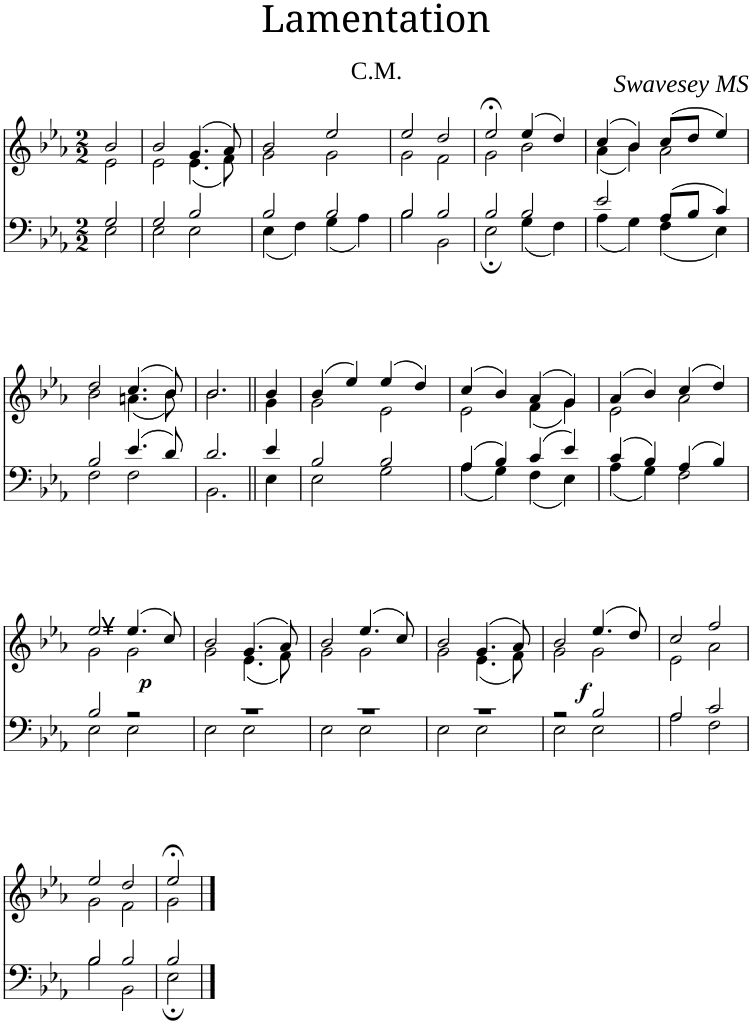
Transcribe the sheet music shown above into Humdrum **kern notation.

**kern	**kern	**dynam
*part1	*part1	*part1
*staff2	*staff1	*staff1/2
*I"Piano	*	*
*I'Pno	*	*
*clefF4	*clefG2	*
*k[b-e-a-]	*k[b-e-a-]	*
*M2/2	*M2/2	*
=1	=1	=1
*^	*^	*
2G/	2E-\	2b-/	2e-\	.
=2	=2	=2	=2	=2
2G/	2E-\	2b-/	2e-\	.
2B-/	2E-\	(4.g/	(4.e-\	.
.	.	8a-/)	8f\)	.
=3	=3	=3	=3	=3
2B-/	4E-\	2b-/	2g\	.
.	4F\	.	.	.
2B-/	4G\	2ee-/	2g\	.
.	4A-\	.	.	.
=4	=4	=4	=4	=4
2B-/	2B-\	2ee-/	2g\	.
2B-/	2BB-\	2dd/	2f\	.
=5	=5	=5	=5	=5
2B-/	2E-;\	2ee-;</	2g\	.
2B-/	4G\	(4ee-/	2b-\	.
.	4F\	4dd/)	.	.
=6	=6	=6	=6	=6
2e-/	4A-\	(4cc/	(4a-\	.
.	4G\	4b-/)	4b-\)	.
8A-/L	4F\	(8cc/L	2a-\	.
8B-/J	.	8dd/J	.	.
4c/	4E-\	4ee-/)	.	.
!!LO:LB:g=z	!!
=7	=7	=7	=7	=7
2B-/	2F\	2dd/	2b-\	.
4.e-/	2F\	(4.cc/	(4.an\	.
8d/	.	8b-/)	8b-\)	.
=8	=8	=8	=8	=8
2.d/	2.BB-\	2.b-/	2.b-\	.
=9||	=9||	=9||	=9||	=9||
4e-/	4E-\	4b-/	4g\	.
=10	=10	=10	=10	=10
2B-/	2E-\	(4b-/	2g\	.
.	.	4ee-/)	.	.
2B-/	2G\	(4ee-/	2e-\	.
.	.	4dd/)	.	.
=11	=11	=11	=11	=11
4A-/	4A-\	(4cc/	2e-\	.
4B-/	4G\	4b-/)	.	.
4c/	4F\	(4a-/	(4f\	.
4e-/	4E-\	4g/)	4g\)	.
=12	=12	=12	=12	=12
4c/	4A-\	(4a-/	2e-\	.
4B-/	4G\	4b-/)	.	.
4A-/	2F\	(4cc/	2a-\	.
4B-/	.	4dd/)	.	.
!!LO:LB:g=z	!!
=13	=13	=13	=13	=13
2B-/	2E-\	2ee-/	2g\	.
!	!	!LO:TX:a:t=¥	!	!
!	!	!	!	!LO:DY:b
2r	2E-\	(4.ee-/	2g\	p
.	.	8cc/)	.	.
=14	=14	=14	=14	=14
1r	2E-\	2b-/	2g\	.
.	2E-\	(4.g/	(4.e-\	.
.	.	8a-/)	8f\)	.
=15	=15	=15	=15	=15
1r	2E-\	2b-/	2g\	.
.	2E-\	(4.ee-/	2g\	.
.	.	8cc/)	.	.
=16	=16	=16	=16	=16
1r	2E-\	2b-/	2g\	.
.	2E-\	(4.g/	(4.e-\	.
.	.	8a-/)	8f\)	.
=17	=17	=17	=17	=17
2r	2E-\	2b-/	2g\	.
!	!	!	!	!LO:DY:b
2B-/	2E-\	(4.ee-/	2g\	f
.	.	8dd/)	.	.
=18	=18	=18	=18	=18
2A-/	2A-\	2cc/	2e-\	.
2c/	2F\	2ff/	2a-\	.
!!LO:LB:g=z	!!
=19	=19	=19	=19	=19
2B-/	2B-\	2ee-/	2g\	.
2B-/	2BB-\	2dd/	2f\	.
=20	=20	=20	=20	=20
2B-/	2E-;\	2ee-;</	2g\	.
*v	*v	*	*	*
*	*v	*v	*
==	==	==
*-	*-	*-
